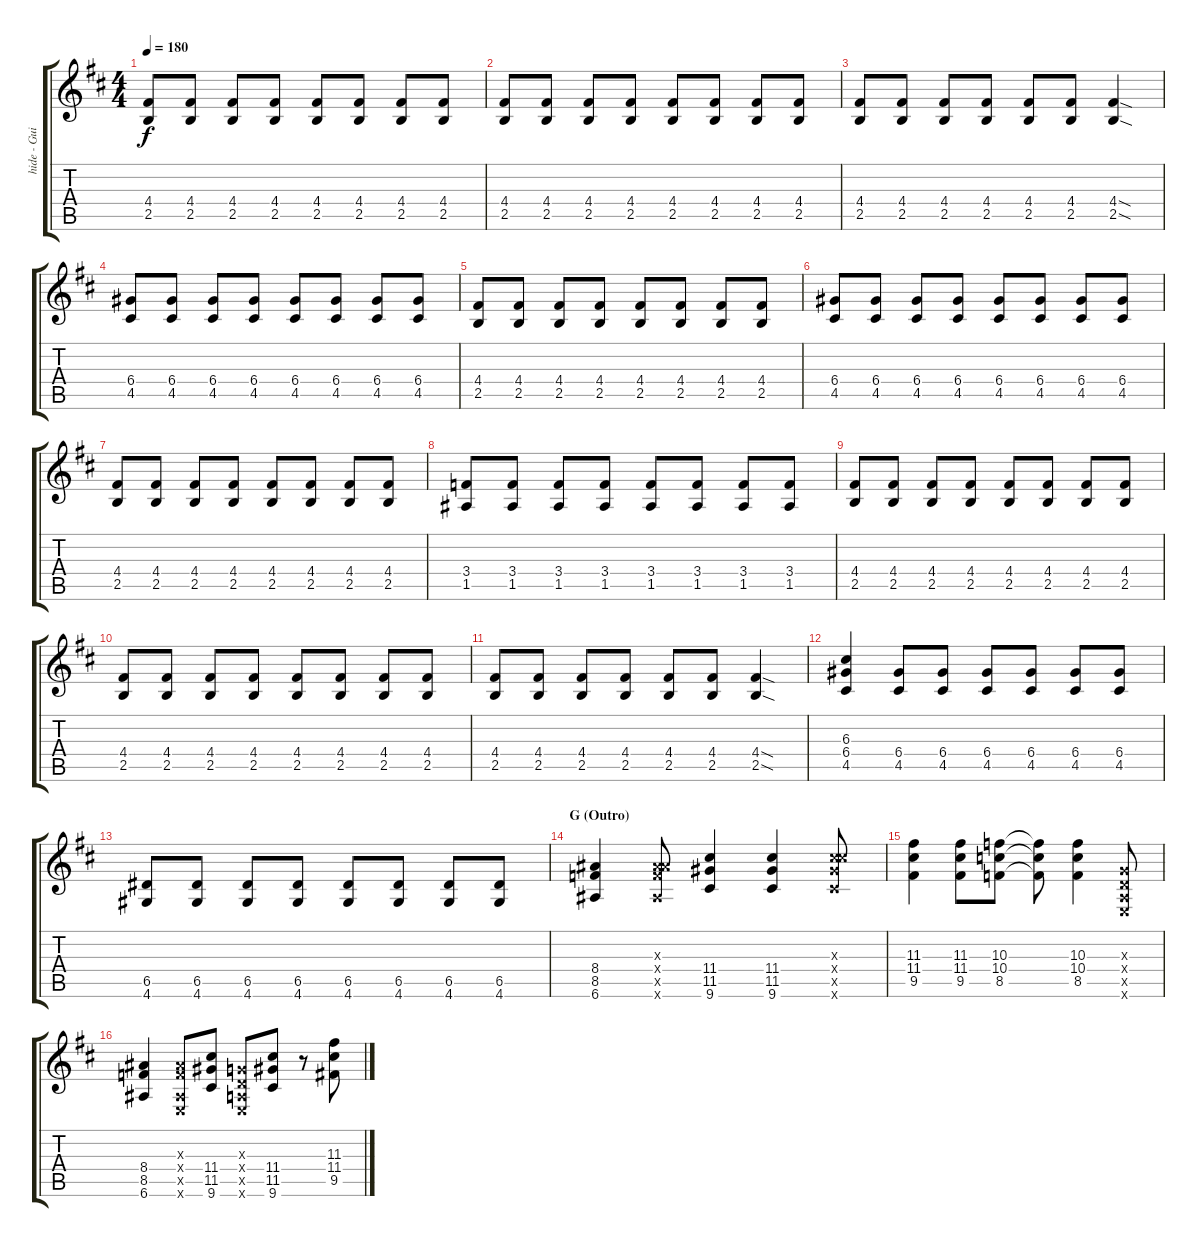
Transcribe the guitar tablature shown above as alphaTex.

\track ("hide - Guitarra -" "hide - Gui") {instrument distortionguitar}
\staff {score tabs}
\tuning (E4 B3 G3 D3 A2 E2) {hide}
\ts (4 4)
\tempo 180
\clef g2
\ks bminor
(4.4 2.5).8{dy f} (4.4 2.5).8 (4.4 2.5).8 (4.4 2.5).8 (4.4 2.5).8 (4.4 2.5).8 (4.4 2.5).8 (4.4 2.5).8 |
(4.4 2.5).8 (4.4 2.5).8 (4.4 2.5).8 (4.4 2.5).8 (4.4 2.5).8 (4.4 2.5).8 (4.4 2.5).8 (4.4 2.5).8 |
(4.4 2.5).8 (4.4 2.5).8 (4.4 2.5).8 (4.4 2.5).8 (4.4 2.5).8 (4.4 2.5).8 (4.4{sod} 2.5{sod}).4 |
(6.4 4.5).8 (6.4 4.5).8 (6.4 4.5).8 (6.4 4.5).8 (6.4 4.5).8 (6.4 4.5).8 (6.4 4.5).8 (6.4 4.5).8 |
(4.4 2.5).8 (4.4 2.5).8 (4.4 2.5).8 (4.4 2.5).8 (4.4 2.5).8 (4.4 2.5).8 (4.4 2.5).8 (4.4 2.5).8 |
(6.4 4.5).8 (6.4 4.5).8 (6.4 4.5).8 (6.4 4.5).8 (6.4 4.5).8 (6.4 4.5).8 (6.4 4.5).8 (6.4 4.5).8 |
(4.4 2.5).8 (4.4 2.5).8 (4.4 2.5).8 (4.4 2.5).8 (4.4 2.5).8 (4.4 2.5).8 (4.4 2.5).8 (4.4 2.5).8 |
(3.4 1.5).8 (3.4 1.5).8 (3.4 1.5).8 (3.4 1.5).8 (3.4 1.5).8 (3.4 1.5).8 (3.4 1.5).8 (3.4 1.5).8 |
(4.4 2.5).8 (4.4 2.5).8 (4.4 2.5).8 (4.4 2.5).8 (4.4 2.5).8 (4.4 2.5).8 (4.4 2.5).8 (4.4 2.5).8 |
(4.4 2.5).8 (4.4 2.5).8 (4.4 2.5).8 (4.4 2.5).8 (4.4 2.5).8 (4.4 2.5).8 (4.4 2.5).8 (4.4 2.5).8 |
(4.4 2.5).8 (4.4 2.5).8 (4.4 2.5).8 (4.4 2.5).8 (4.4 2.5).8 (4.4 2.5).8 (4.4{sod} 2.5{sod}).4 |
(6.3 6.4 4.5).4 (6.4 4.5).8 (6.4 4.5).8 (6.4 4.5).8 (6.4 4.5).8 (6.4 4.5).8 (6.4 4.5).8 |
(6.5 4.6).8 (6.5 4.6).8 (6.5 4.6).8 (6.5 4.6).8 (6.5 4.6).8 (6.5 4.6).8 (6.5 4.6).8 (6.5 4.6).8 |
\section ("" "G (Outro)")
(8.4 8.5 6.6).4 (3.3{x} 8.4{x} 8.5{x} 6.6{x}).8 (11.4 11.5 9.6).4 (11.4 11.5 9.6).4 (6.3{x} 11.4{x} 11.5{x} 9.6{x}).8 |
(11.3 11.4 9.5).4 (11.3 11.4 9.5).8 (10.3 10.4 8.5).8 (10.3{t} 10.4{t} 8.5{t}).8 (10.3 10.4 8.5).4 (0.3{x} 0.4{x} 0.5{x} 0.6{x}).8 |
(8.4 8.5 6.6).4 (3.3{x} 3.4{x} 1.5{x} 0.6{x}).8 (11.4 11.5 9.6).8 (0.3{x} 0.4{x} 0.5{x} 0.6{x}).8 (11.4 11.5 9.6).8 r.8 (11.3 11.4 9.5).8
